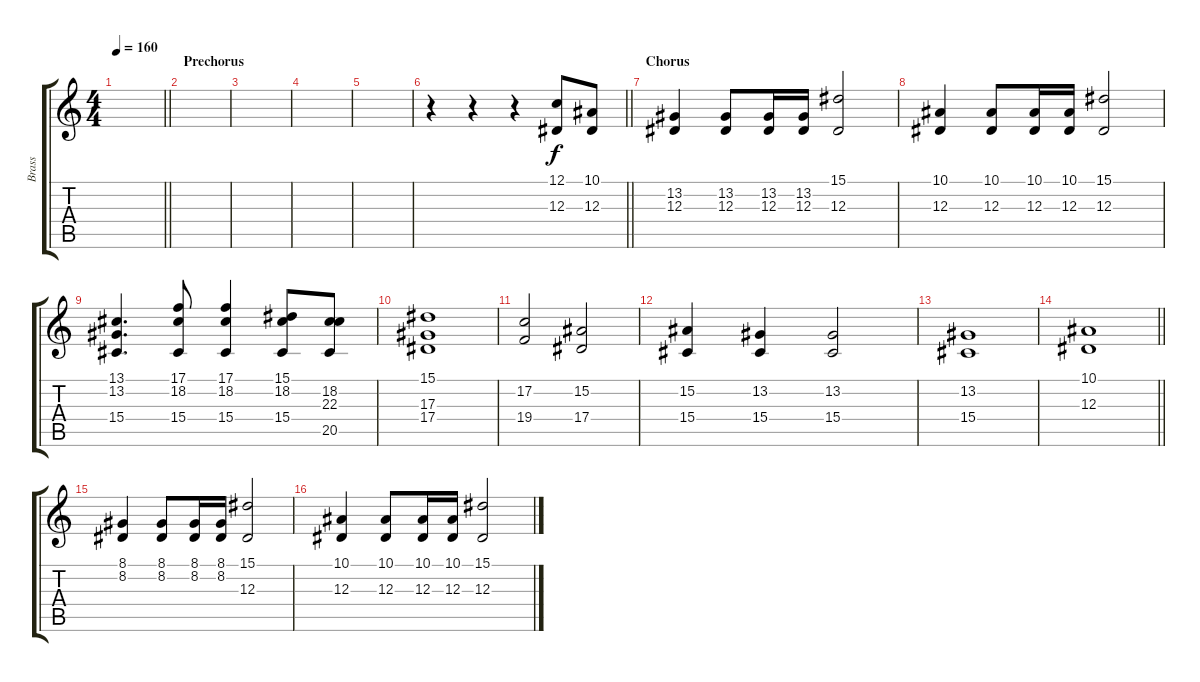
\track ("Brass" "Brass") {instrument brasssection}
\staff {score tabs}
\tuning (C4 G3 Eb3 Bb2 F2 C2) {hide}
\ts (4 4)
\tempo 160
\clef g2
\barLineRight lightlight
\ks c
|
\section ("" "Prechorus")
|
|
|
|
\barLineRight lightlight
r.4 r.4 r.4 (12.1 12.3).8 (10.1 12.3).8 |
\section ("" "Chorus")
(13.2 12.3).4 (13.2 12.3).8 (13.2 12.3).16 (13.2 12.3).16 (15.1 12.3).2 |
(10.1 12.3).4 (10.1 12.3).8 (10.1 12.3).16 (10.1 12.3).16 (15.1 12.3).2 |
(13.1 13.2 15.4).4{d} (17.1 18.2 15.4).8 (17.1 18.2 15.4).4 (15.1 18.2 15.4).8 (18.2 22.3 20.5).8 |
(15.1 17.3 17.4).1 |
(17.2 19.4).2 (15.2 17.4).2 |
(15.2 15.4).4 (13.2 15.4).4 (13.2 15.4).2 |
(13.2 15.4).1 |
\barLineRight lightlight
(10.1 12.3).1 |
(8.1 8.2).4 (8.1 8.2).8 (8.1 8.2).16 (8.1 8.2).16 (15.1 12.3).2 |
(10.1 12.3).4 (10.1 12.3).8 (10.1 12.3).16 (10.1 12.3).16 (15.1 12.3).2
